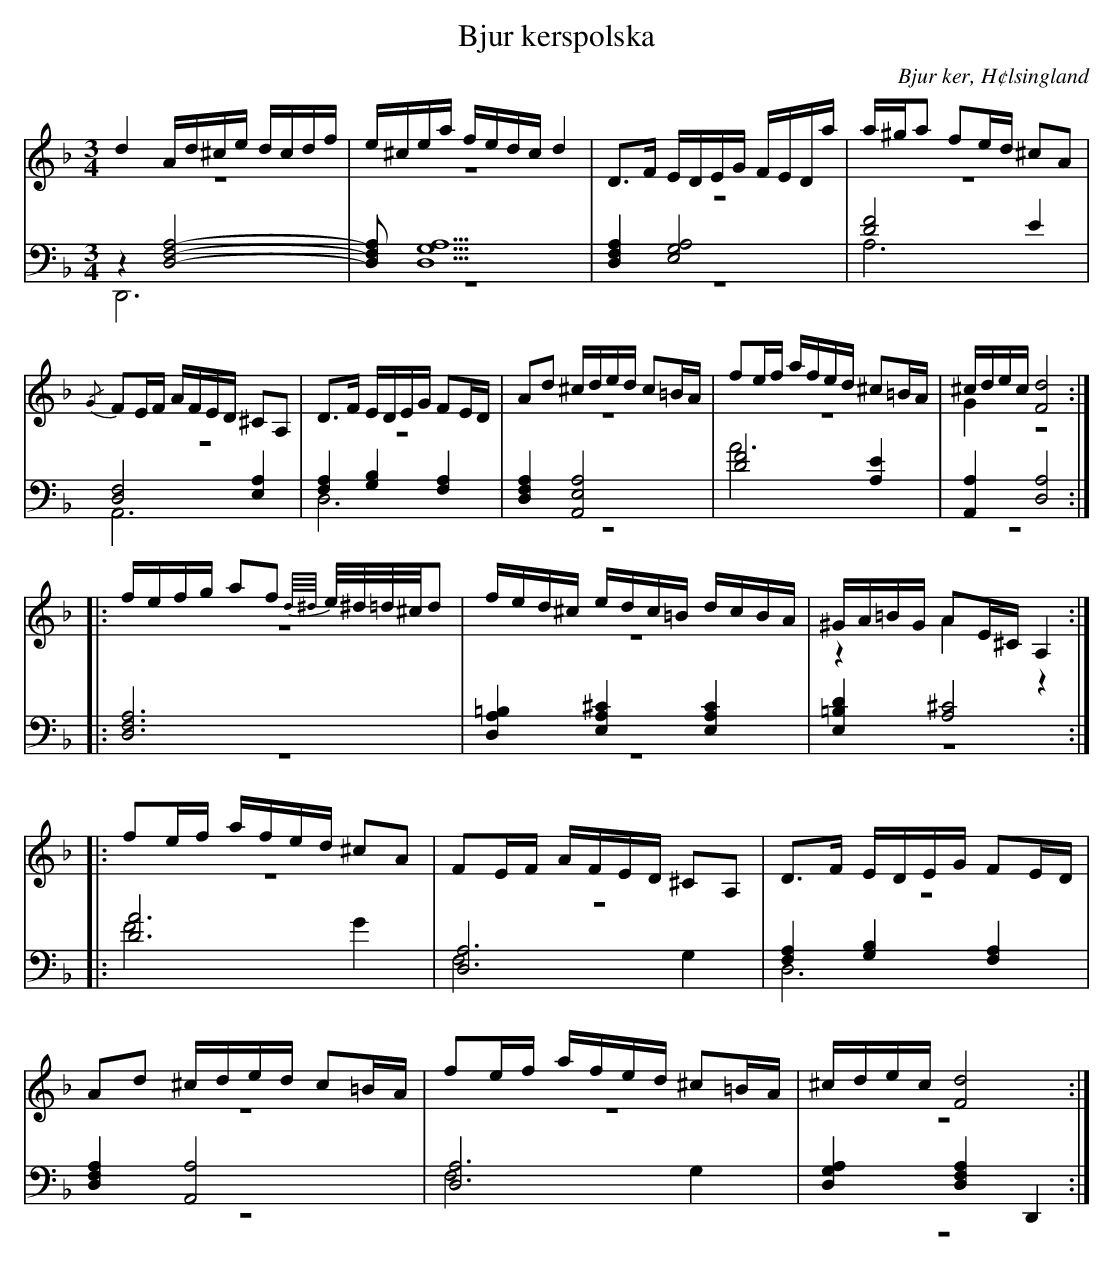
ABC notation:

X:1
T: Bjur kerspolska
O: Bjur ker, H¢lsingland
M: 3/4
L: 1/16
K: Dm
V:1
V:2 merge
V:3
V:4 merge
V:1
d4 Ad^ce dcdf |e^cea fedc d4|D2>F2 EDEG FEDa|a^ga2 f2ed ^c2A2|
{/G}F2EF AFED ^C2A,2|D2>F2 EDEG F2ED|A2d2 ^cded c2=BA|f2ef afed ^c2=BA|^cdec [F8d8]:|
|:fefg a2f2 {d//^d//}e/^d/=d/^c/d2 |fed^c edc=B dcBA|^GA=BG A2E^C A,4:|
|:f2ef afed ^c2A2|F2EF AFED ^C2A,2|D2>F2 EDEG F2ED|
A2d2 ^cded c2=BA|f2ef afed ^c2=BA|^cdec [F8d8]:|
V:2
z12|z12|z12|z12|
z12|z12|z12|z12|G4 z8:|
|:z12|z12|z4 A4 z4:|
|:z12|z12|z12|
z12|z12|z12:|
V:3 clef=bass
z4 [D,8F,8 A,8]-|[D,2F,2 A,2] [D,10G,10A,10]|[D,4F,4A,4] [E,8G,8A,8]|[D8F8] E4|
[D,8F,8] [E,4A,4]|[F,4A,4] [G,4B,4] [F,4A,4]|[D,4F,4A,4] [A,,8E,8A,8]|[D8F8] [A,4E4]|[A,,4A,4] [D,8A,8]:|
|:[D,12F,12A,12]|[D,4A,4=B,4] [E,4A,4^C4] [E,4A,4C4]|[E,4=B,4D4] [A,8^C8]:|
|:[D12A12]|[D,12A,12]|[F,4A,4] [G,4B,4] [F,4A,4]|
[D,4F,4A,4] [A,,8A,8]|[D,12A,12]|[D,4G,4A,4] [D,4F,4A,4] D,,4:|
V:4 clef=bass
D,,12|z12|z12|A,12|
A,,12|D,12|z12|A12|z12:|
|:z12|z12|z12:|
|:F8 G4|F,8 G,4|D,12|
z12|F,8 G,4|z12:|
